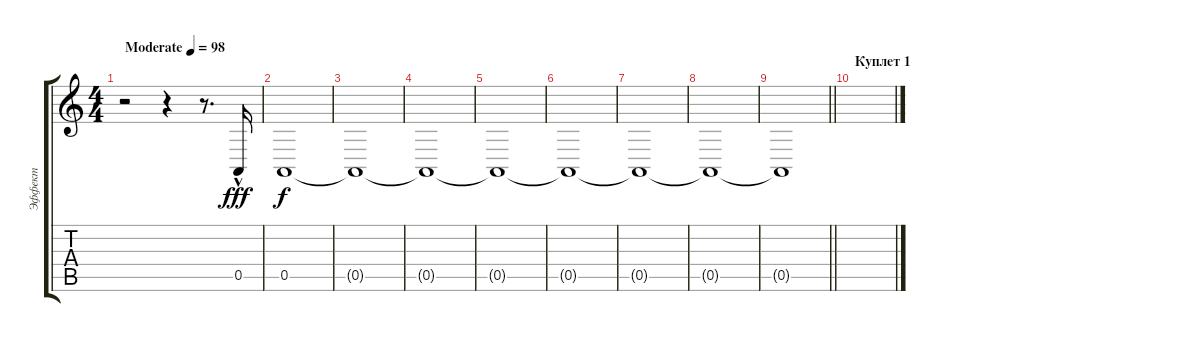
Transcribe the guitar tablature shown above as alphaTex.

\track ("Эффект" "Эффект") {instrument stringensemble2}
\staff {score tabs}
\tuning (E4 B3 G3 D3 A2 E2) {hide}
\ts (4 4)
\tempo (98 "Moderate")
\clef g2
\ks c
r.2{dy fff instrument stringensemble2} r.4 r.8{d} 0.5{hac}.16 |
0.5.1{dy f} |
0.5{t}.1 |
0.5{t}.1 |
0.5{t}.1 |
0.5{t}.1 |
0.5{t}.1 |
0.5{t}.1 |
\barLineRight lightlight
0.5{t}.1 |
\section ("" "Куплет 1")
